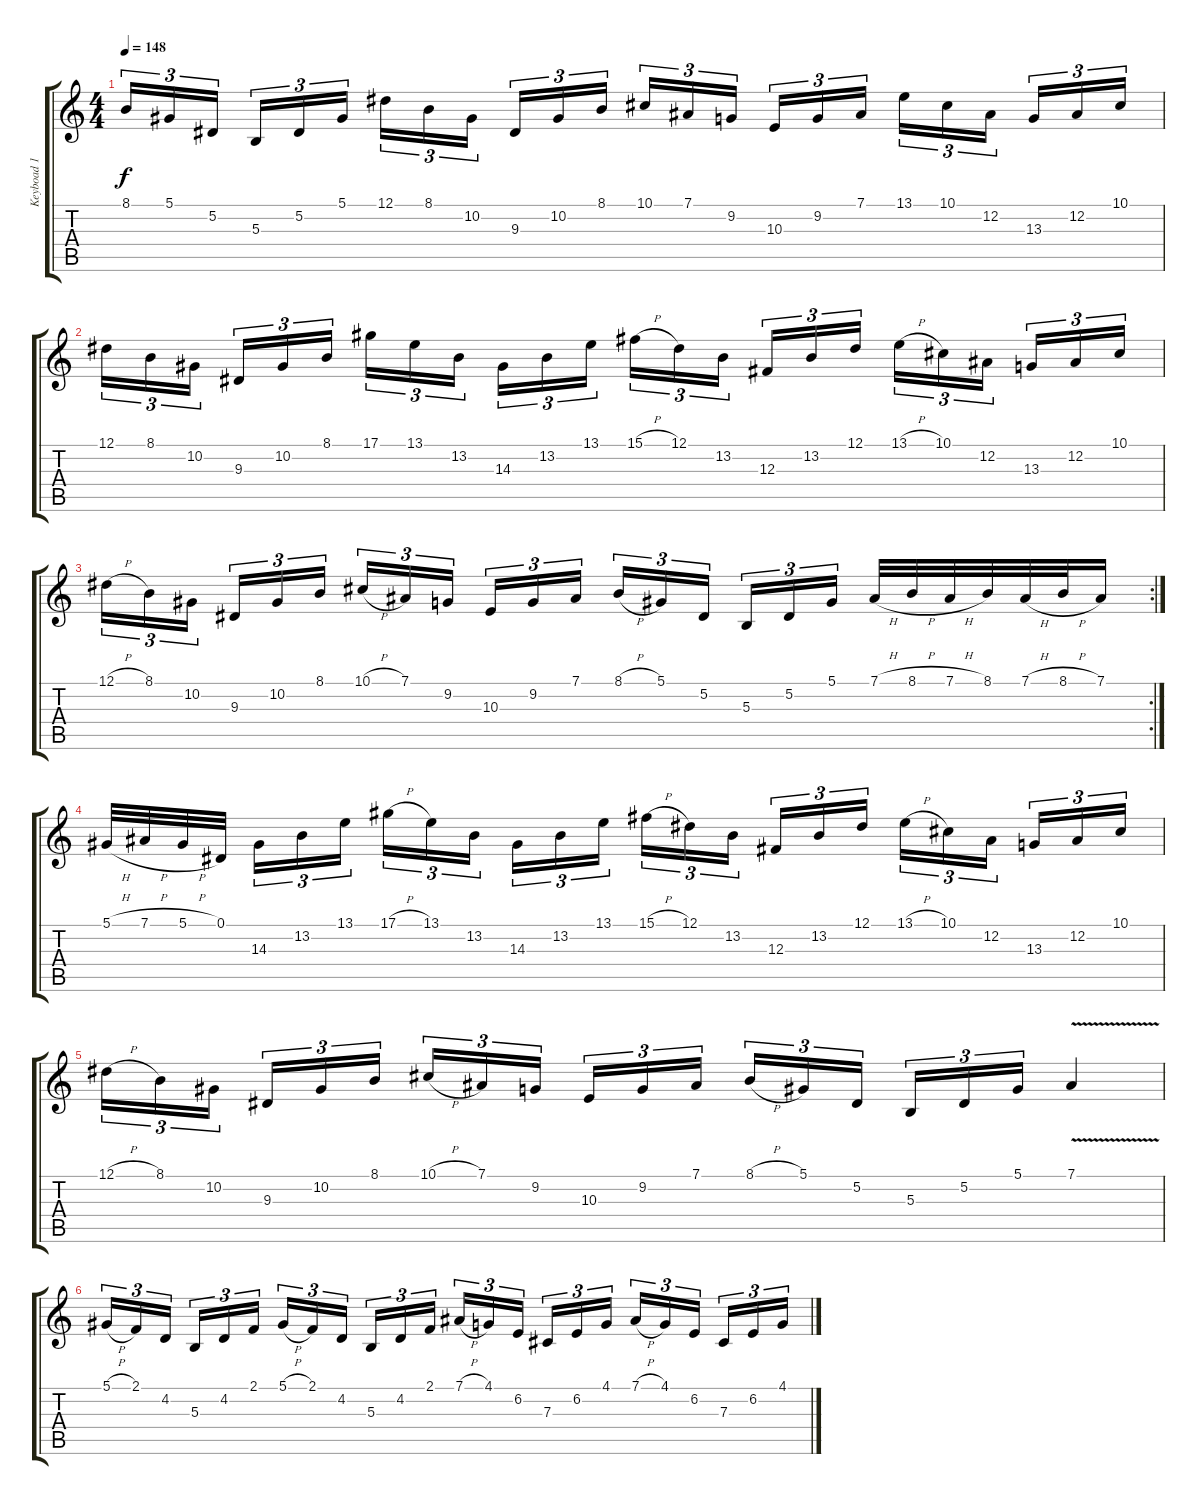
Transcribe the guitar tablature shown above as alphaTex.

\track ("Keyboad 1" "Keyboad 1") {instrument choiraahs}
\staff {score tabs}
\tuning (Eb4 Bb3 Gb3 Db3 Ab2 Eb2) {hide}
\ts (4 4)
\tempo 148
\clef g2
\ks c
8.1.16{tu (3 2) dy f} 5.1.16{tu (3 2)} 5.2.16{tu (3 2) beam splitsecondary} 5.3.16{tu (3 2)} 5.2.16{tu (3 2)} 5.1.16{tu (3 2)} 12.1.16{tu (3 2)} 8.1.16{tu (3 2)} 10.2.16{tu (3 2) beam splitsecondary} 9.3.16{tu (3 2)} 10.2.16{tu (3 2)} 8.1.16{tu (3 2)} 10.1.16{tu (3 2)} 7.1.16{tu (3 2)} 9.2.16{tu (3 2) beam splitsecondary} 10.3.16{tu (3 2)} 9.2.16{tu (3 2)} 7.1.16{tu (3 2)} 13.1.16{tu (3 2)} 10.1.16{tu (3 2)} 12.2.16{tu (3 2) beam splitsecondary} 13.3.16{tu (3 2)} 12.2.16{tu (3 2)} 10.1.16{tu (3 2)} |
12.1.16{tu (3 2)} 8.1.16{tu (3 2)} 10.2.16{tu (3 2) beam splitsecondary} 9.3.16{tu (3 2)} 10.2.16{tu (3 2)} 8.1.16{tu (3 2)} 17.1.16{tu (3 2)} 13.1.16{tu (3 2)} 13.2.16{tu (3 2) beam splitsecondary} 14.3.16{tu (3 2)} 13.2.16{tu (3 2)} 13.1.16{tu (3 2)} 15.1{h}.16{tu (3 2)} 12.1.16{tu (3 2)} 13.2.16{tu (3 2) beam splitsecondary} 12.3.16{tu (3 2)} 13.2.16{tu (3 2)} 12.1.16{tu (3 2)} 13.1{h}.16{tu (3 2)} 10.1.16{tu (3 2)} 12.2.16{tu (3 2) beam splitsecondary} 13.3.16{tu (3 2)} 12.2.16{tu (3 2)} 10.1.16{tu (3 2)} |
\rc 2
12.1{h}.16{tu (3 2)} 8.1.16{tu (3 2)} 10.2.16{tu (3 2) beam splitsecondary} 9.3.16{tu (3 2)} 10.2.16{tu (3 2)} 8.1.16{tu (3 2)} 10.1{h}.16{tu (3 2)} 7.1.16{tu (3 2)} 9.2.16{tu (3 2) beam splitsecondary} 10.3.16{tu (3 2)} 9.2.16{tu (3 2)} 7.1.16{tu (3 2)} 8.1{h}.16{tu (3 2)} 5.1.16{tu (3 2)} 5.2.16{tu (3 2) beam splitsecondary} 5.3.16{tu (3 2)} 5.2.16{tu (3 2)} 5.1.16{tu (3 2)} 7.1{h}.32 8.1{h}.32 7.1{h}.32 8.1.32 7.1{h}.32 8.1{h}.32 7.1.16 |
5.1{h}.32 7.1{h}.32 5.1{h}.32 0.1.32{beam splitsecondary} 14.3.16{tu (3 2)} 13.2.16{tu (3 2)} 13.1.16{tu (3 2)} 17.1{h}.16{tu (3 2)} 13.1.16{tu (3 2)} 13.2.16{tu (3 2) beam splitsecondary} 14.3.16{tu (3 2)} 13.2.16{tu (3 2)} 13.1.16{tu (3 2)} 15.1{h}.16{tu (3 2)} 12.1.16{tu (3 2)} 13.2.16{tu (3 2) beam splitsecondary} 12.3.16{tu (3 2)} 13.2.16{tu (3 2)} 12.1.16{tu (3 2)} 13.1{h}.16{tu (3 2)} 10.1.16{tu (3 2)} 12.2.16{tu (3 2) beam splitsecondary} 13.3.16{tu (3 2)} 12.2.16{tu (3 2)} 10.1.16{tu (3 2)} |
12.1{h}.16{tu (3 2)} 8.1.16{tu (3 2)} 10.2.16{tu (3 2) beam splitsecondary} 9.3.16{tu (3 2)} 10.2.16{tu (3 2)} 8.1.16{tu (3 2)} 10.1{h}.16{tu (3 2)} 7.1.16{tu (3 2)} 9.2.16{tu (3 2) beam splitsecondary} 10.3.16{tu (3 2)} 9.2.16{tu (3 2)} 7.1.16{tu (3 2)} 8.1{h}.16{tu (3 2)} 5.1.16{tu (3 2)} 5.2.16{tu (3 2) beam splitsecondary} 5.3.16{tu (3 2)} 5.2.16{tu (3 2)} 5.1.16{tu (3 2)} 7.1{v}.4 |
5.1{h}.16{tu (3 2)} 2.1.16{tu (3 2)} 4.2.16{tu (3 2) beam splitsecondary} 5.3.16{tu (3 2)} 4.2.16{tu (3 2)} 2.1.16{tu (3 2)} 5.1{h}.16{tu (3 2)} 2.1.16{tu (3 2)} 4.2.16{tu (3 2) beam splitsecondary} 5.3.16{tu (3 2)} 4.2.16{tu (3 2)} 2.1.16{tu (3 2)} 7.1{h}.16{tu (3 2)} 4.1.16{tu (3 2)} 6.2.16{tu (3 2) beam splitsecondary} 7.3.16{tu (3 2)} 6.2.16{tu (3 2)} 4.1.16{tu (3 2)} 7.1{h}.16{tu (3 2)} 4.1.16{tu (3 2)} 6.2.16{tu (3 2) beam splitsecondary} 7.3.16{tu (3 2)} 6.2.16{tu (3 2)} 4.1.16{tu (3 2)}
